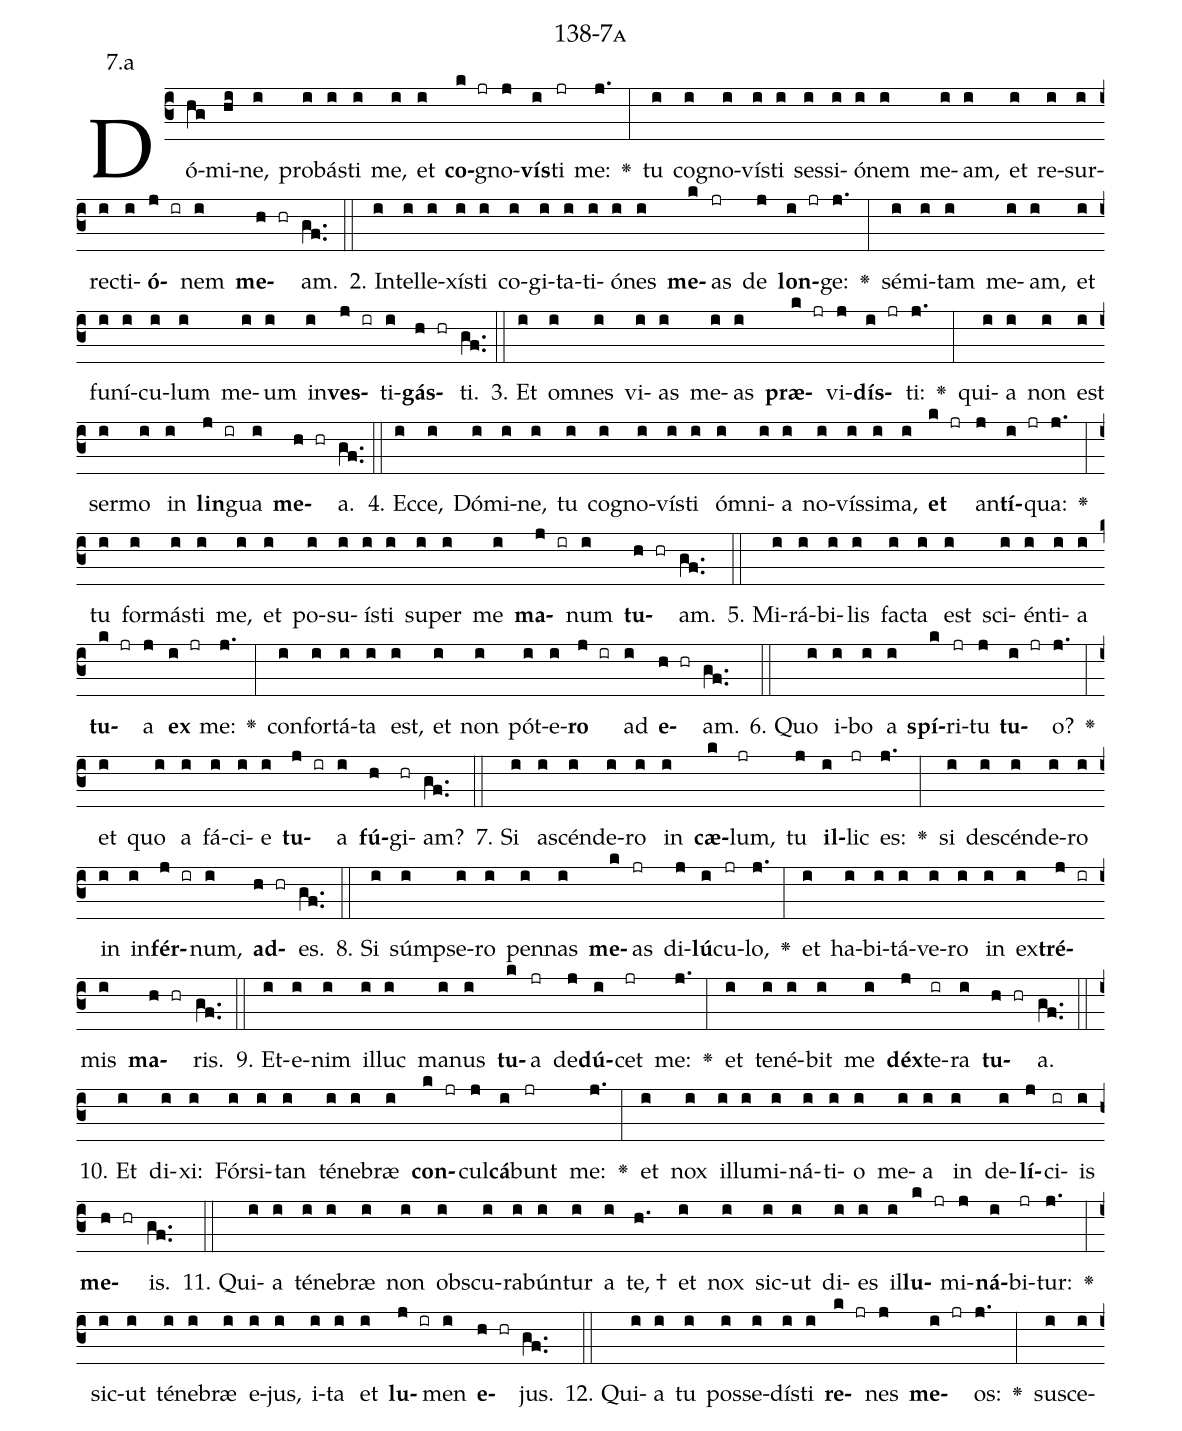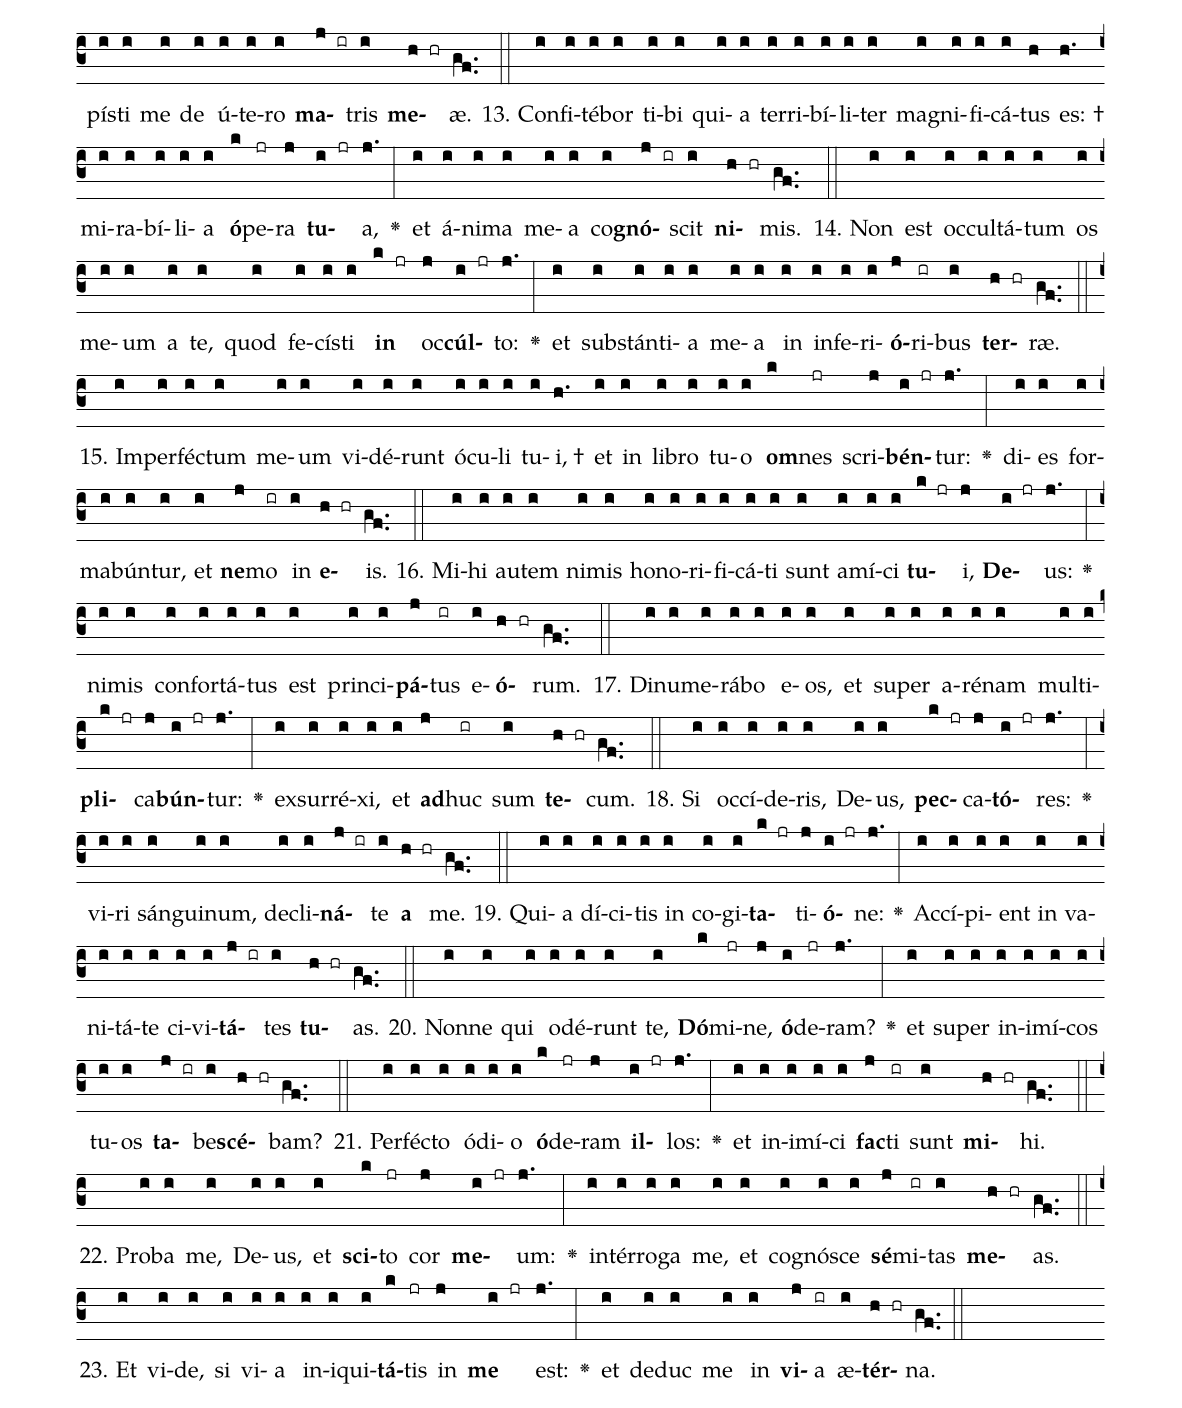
name: 138-7a;
annotation: 7.a;
%%
(c3)Dó(hg)mi(hi)ne,(i) pro(i)bás(i)ti(i) me,(i) et(i) <b>co</b>(k jr)gno(j)<b>vís</b>(i)ti(jr) me:(j.) <v>\greheightstar</v>(:) tu(i) co(i)gno(i)vís(i)ti(i) ses(i)si(i)ó(i)nem(i) me(i)am,(i) et(i) re(i)sur(i)rec(i)ti(i)<b>ó</b>(j ir)nem(i) <b>me</b>(h hr)am.(gf..) (::)
2. In(i)tel(i)le(i)xís(i)ti(i) co(i)gi(i)ta(i)ti(i)ó(i)nes(i) <b>me</b>(k)as(jr) de(j) <b>lon</b>(i jr)ge:(j.) <v>\greheightstar</v>(:) sé(i)mi(i)tam(i) me(i)am,(i) et(i) fu(i)ní(i)cu(i)lum(i) me(i)um(i) in(i)<b>ves</b>(j ir)ti(i)<b>gás</b>(h hr)ti.(gf..) (::)
3. Et(i) om(i)nes(i) vi(i)as(i) me(i)as(i) <b>præ</b>(k jr)vi(j)<b>dís</b>(i jr)ti:(j.) <v>\greheightstar</v>(:) qui(i)a(i) non(i) est(i) ser(i)mo(i) in(i) <b>lin</b>(j ir)gua(i) <b>me</b>(h hr)a.(gf..) (::)
4. Ec(i)ce,(i) Dó(i)mi(i)ne,(i) tu(i) co(i)gno(i)vís(i)ti(i) óm(i)ni(i)a(i) no(i)vís(i)si(i)ma,(i) <b>et</b>(k jr) an(j)<b>tí</b>(i jr)qua:(j.) <v>\greheightstar</v>(:) tu(i) for(i)más(i)ti(i) me,(i) et(i) po(i)su(i)ís(i)ti(i) su(i)per(i) me(i) <b>ma</b>(j ir)num(i) <b>tu</b>(h hr)am.(gf..) (::)
5. Mi(i)rá(i)bi(i)lis(i) fac(i)ta(i) est(i) sci(i)én(i)ti(i)a(i) <b>tu</b>(k jr)a(j) <b>ex</b>(i jr) me:(j.) <v>\greheightstar</v>(:) con(i)for(i)tá(i)ta(i) est,(i) et(i) non(i) pót(i)e(i)<b>ro</b>(j ir) ad(i) <b>e</b>(h hr)am.(gf..) (::)
6. Quo(i) i(i)bo(i) a(i) <b>spí</b>(k)ri(jr)tu(j) <b>tu</b>(i jr)o?(j.) <v>\greheightstar</v>(:) et(i) quo(i) a(i) fá(i)ci(i)e(i) <b>tu</b>(j ir)a(i) <b>fú</b>(h)gi(hr)am?(gf..) (::)
7. Si(i) a(i)scén(i)de(i)ro(i) in(i) <b>cæ</b>(k)lum,(jr) tu(j) <b>il</b>(i)lic(jr) es:(j.) <v>\greheightstar</v>(:) si(i) de(i)scén(i)de(i)ro(i) in(i) in(i)<b>fér</b>(j ir)num,(i) <b>ad</b>(h hr)es.(gf..) (::)
8. Si(i) súmp(i)se(i)ro(i) pen(i)nas(i) <b>me</b>(k)as(jr) di(j)<b>lú</b>(i)cu(jr)lo,(j.) <v>\greheightstar</v>(:) et(i) ha(i)bi(i)tá(i)ve(i)ro(i) in(i) ex(i)<b>tré</b>(j ir)mis(i) <b>ma</b>(h hr)ris.(gf..) (::)
9. Et(i)e(i)nim(i) il(i)luc(i) ma(i)nus(i) <b>tu</b>(k)a(jr) de(j)<b>dú</b>(i)cet(jr) me:(j.) <v>\greheightstar</v>(:) et(i) te(i)né(i)bit(i) me(i) <b>déx</b>(j)te(ir)ra(i) <b>tu</b>(h hr)a.(gf..) (::)
10. Et(i) di(i)xi:(i) Fór(i)si(i)tan(i) té(i)ne(i)bræ(i) <b>con</b>(k jr)cul(j)<b>cá</b>(i)bunt(jr) me:(j.) <v>\greheightstar</v>(:) et(i) nox(i) il(i)lu(i)mi(i)ná(i)ti(i)o(i) me(i)a(i) in(i) de(i)<b>lí</b>(j)ci(ir)is(i) <b>me</b>(h hr)is.(gf..) (::)
11. Qui(i)a(i) té(i)ne(i)bræ(i) non(i) obs(i)cu(i)ra(i)bún(i)tur(i) a(i) te, †(h.) et(i) nox(i) sic(i)ut(i) di(i)es(i) il(i)<b>lu</b>(k jr)mi(j)<b>ná</b>(i)bi(jr)tur:(j.) <v>\greheightstar</v>(:) sic(i)ut(i) té(i)ne(i)bræ(i) e(i)jus,(i) i(i)ta(i) et(i) <b>lu</b>(j ir)men(i) <b>e</b>(h hr)jus.(gf..) (::)
12. Qui(i)a(i) tu(i) pos(i)se(i)dís(i)ti(i) <b>re</b>(k jr)nes(j) <b>me</b>(i jr)os:(j.) <v>\greheightstar</v>(:) su(i)sce(i)pís(i)ti(i) me(i) de(i) ú(i)te(i)ro(i) <b>ma</b>(j ir)tris(i) <b>me</b>(h hr)æ.(gf..) (::)
13. Con(i)fi(i)té(i)bor(i) ti(i)bi(i) qui(i)a(i) ter(i)ri(i)bí(i)li(i)ter(i) ma(i)gni(i)fi(i)cá(i)tus(h) es: †(h.) mi(i)ra(i)bí(i)li(i)a(i) <b>ó</b>(k)pe(jr)ra(j) <b>tu</b>(i jr)a,(j.) <v>\greheightstar</v>(:) et(i) á(i)ni(i)ma(i) me(i)a(i) co(i)<b>gnó</b>(j ir)scit(i) <b>ni</b>(h hr)mis.(gf..) (::)
14. Non(i) est(i) oc(i)cul(i)tá(i)tum(i) os(i) me(i)um(i) a(i) te,(i) quod(i) fe(i)cís(i)ti(i) <b>in</b>(k jr) oc(j)<b>cúl</b>(i jr)to:(j.) <v>\greheightstar</v>(:) et(i) sub(i)stán(i)ti(i)a(i) me(i)a(i) in(i) in(i)fe(i)ri(i)<b>ó</b>(j)ri(ir)bus(i) <b>ter</b>(h hr)ræ.(gf..) (::)
15. Im(i)per(i)féc(i)tum(i) me(i)um(i) vi(i)dé(i)runt(i) ó(i)cu(i)li(i) tu(i)i, †(h.) et(i) in(i) li(i)bro(i) tu(i)o(i) <b>om</b>(k)nes(jr) scri(j)<b>bén</b>(i jr)tur:(j.) <v>\greheightstar</v>(:) di(i)es(i) for(i)ma(i)bún(i)tur,(i) et(i) <b>ne</b>(j)mo(ir) in(i) <b>e</b>(h hr)is.(gf..) (::)
16. Mi(i)hi(i) au(i)tem(i) ni(i)mis(i) ho(i)no(i)ri(i)fi(i)cá(i)ti(i) sunt(i) a(i)mí(i)ci(i) <b>tu</b>(k jr)i,(j) <b>De</b>(i jr)us:(j.) <v>\greheightstar</v>(:) ni(i)mis(i) con(i)for(i)tá(i)tus(i) est(i) prin(i)ci(i)<b>pá</b>(j)tus(ir) e(i)<b>ó</b>(h hr)rum.(gf..) (::)
17. Di(i)nu(i)me(i)rá(i)bo(i) e(i)os,(i) et(i) su(i)per(i) a(i)ré(i)nam(i) mul(i)ti(i)<b>pli</b>(k jr)ca(j)<b>bún</b>(i jr)tur:(j.) <v>\greheightstar</v>(:) ex(i)sur(i)ré(i)xi,(i) et(i) <b>ad</b>(j)huc(ir) sum(i) <b>te</b>(h hr)cum.(gf..) (::)
18. Si(i) oc(i)cí(i)de(i)ris,(i) De(i)us,(i) <b>pec</b>(k jr)ca(j)<b>tó</b>(i jr)res:(j.) <v>\greheightstar</v>(:) vi(i)ri(i) sán(i)gui(i)num,(i) de(i)cli(i)<b>ná</b>(j ir)te(i) <b>a</b>(h hr) me.(gf..) (::)
19. Qui(i)a(i) dí(i)ci(i)tis(i) in(i) co(i)gi(i)<b>ta</b>(k jr)ti(j)<b>ó</b>(i jr)ne:(j.) <v>\greheightstar</v>(:) Ac(i)cí(i)pi(i)ent(i) in(i) va(i)ni(i)tá(i)te(i) ci(i)vi(i)<b>tá</b>(j ir)tes(i) <b>tu</b>(h hr)as.(gf..) (::)
20. Non(i)ne(i) qui(i) o(i)dé(i)runt(i) te,(i) <b>Dó</b>(k)mi(jr)ne,(j) <b>ó</b>(i)de(jr)ram?(j.) <v>\greheightstar</v>(:) et(i) su(i)per(i) in(i)i(i)mí(i)cos(i) tu(i)os(i) <b>ta</b>(j ir)be(i)<b>scé</b>(h hr)bam?(gf..) (::)
21. Per(i)féc(i)to(i) ó(i)di(i)o(i) <b>ó</b>(k)de(jr)ram(j) <b>il</b>(i jr)los:(j.) <v>\greheightstar</v>(:) et(i) in(i)i(i)mí(i)ci(i) <b>fac</b>(j)ti(ir) sunt(i) <b>mi</b>(h hr)hi.(gf..) (::)
22. Pro(i)ba(i) me,(i) De(i)us,(i) et(i) <b>sci</b>(k)to(jr) cor(j) <b>me</b>(i jr)um:(j.) <v>\greheightstar</v>(:) in(i)tér(i)ro(i)ga(i) me,(i) et(i) co(i)gnó(i)sce(i) <b>sé</b>(j)mi(ir)tas(i) <b>me</b>(h hr)as.(gf..) (::)
23. Et(i) vi(i)de,(i) si(i) vi(i)a(i) in(i)i(i)qui(i)<b>tá</b>(k)tis(jr) in(j) <b>me</b>(i jr) est:(j.) <v>\greheightstar</v>(:) et(i) de(i)duc(i) me(i) in(i) <b>vi</b>(j)a(ir) æ(i)<b>tér</b>(h hr)na.(gf..) (::)
